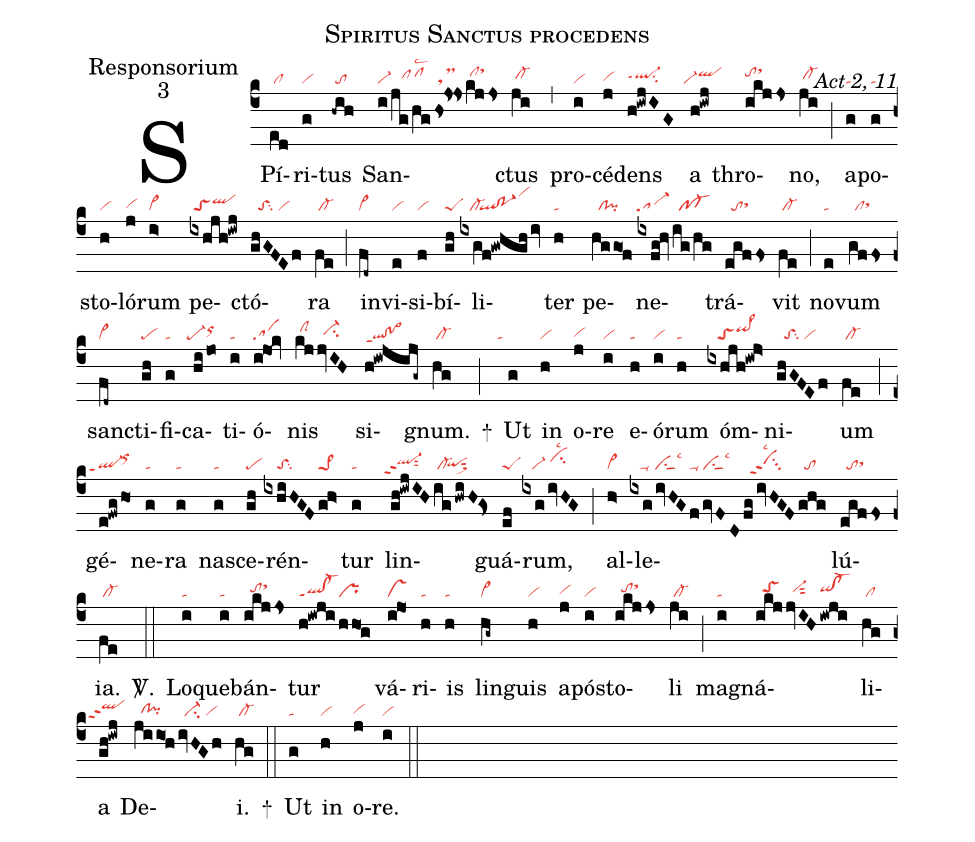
name:Spiritus Sanctus procedens;
office-part:Responsorium;
mode:3;
commentary:ꝟ Act 2, 11;
nabc-lines:1;
%%
(c4)
SPí(ed|/cl)ri(g|vi)tus(-hih|/to) San(i|vi-|/jg/hg|///pfhhlsc2|hs!js!js|/tsM|kjjs|/clhisthk)ctus(ji|/cl-hh) (,)
pro(i|vi)cé(j|vihg)dens(h!iwjIG|ql-hhppt1su2) a(h!iwj|``vi-qlhi) thro(ikjjs|tohisthk)no,(ji|/cl-hh) (;)
a(g|ta)po(g|ta)sto(h|vi)ló(j|vihg)rum(i>|vi>) pe(ixhjh!iwj|/toSqlhi)ctó(ghGFEf|//toSsu2/vi)ra(fe|/cl-) (;)
in(fd~|cl~)vi(e|vi)si(f|vi)bí(gh|peS)li(ixgf!gwhgh/iv|///cl-``ql!po-1vihl)ter(h|ta)
pe(hggo1f|//cl!pi)ne(ixfg!hv|sa-|/ig/hg|//pf-)trá(egffs|//tosthh)vit(fe|/cl-) (;)
no(e|ta)vum(gffs|//clsthh)
san(fd~|cl~)cti(gh|pe)fi(g|ta)ca(hi/jo|``pe-orhi)ti(i|ta)ó(i!jo!kv|sa)nis(kj|/clShi|jvIH|//ci-hh)
si(h!iwjijg~|ql!po>ppt1)gnum.(hg|/cl-) +(;)

Ut(g|```ta) in(h|vi) o(j|vihg)re(i|vi) e(h|ta)ó(i|vi)rum(h|ta)
óm(ixhjh!iwj>|///toSqi>hi)ni(ghGFEf|//toSsu2/vi)um(fe|/cl-) (;)
gé(e!fwg/ho1|```ql-heppt1`orhj)ne(g|ta)ra(g|ta) na(g|ta)sce(gh|pe)rén(ixhiHGF|////toSsu2|g!h>|pe>1)tur(g|ta)
lin(gh!iwjIH|``ql-hhppt2sut2|ighwiH!gs>|/cl-``qihgsut1sux1)guá(ef|peS)rum,(ixgivHG|///vi-/cihilsc2) (;)
al(h>|vi>)le(ixg|///ta-|ivHG|ciSlsc3|fgvFD|ta-/ciSlsc3|fgivHGF|//vihhppt2su3lsc2|ghg|//to)lú(egffs|//tosthh)ia.(fe|/cl-) <sp>V/</sp>.(::)

Lo(i|ta)que(i|ta)bán(ikjjs|//tohhsthj)tur(h!iwji|ql!cl-ppt1|hho1g|pr) vá(i!jo1|vs)ri(h|ta)is(h|ta) lin(hg~|cl~)guis(h|vi)
a(j|vihg)pó(i|vi)sto(ikjjs|//tohhsthj)li(ji|/cl-) (;)
ma(i|ta)gná(ikj|//toShh|jvIH|//vi-hhsut2|iwji|qihh!cl-hh)li(hg|/cl)a(gh!iwj|```qlhippt2)
De(jiio1h|//clhg!pihg|ivHGh|//ci-/vi)i.(hg|/cl-) +(::)

Ut(g|ta) in(h|vi) o(j|vihg)re.(i|vi) (::)
